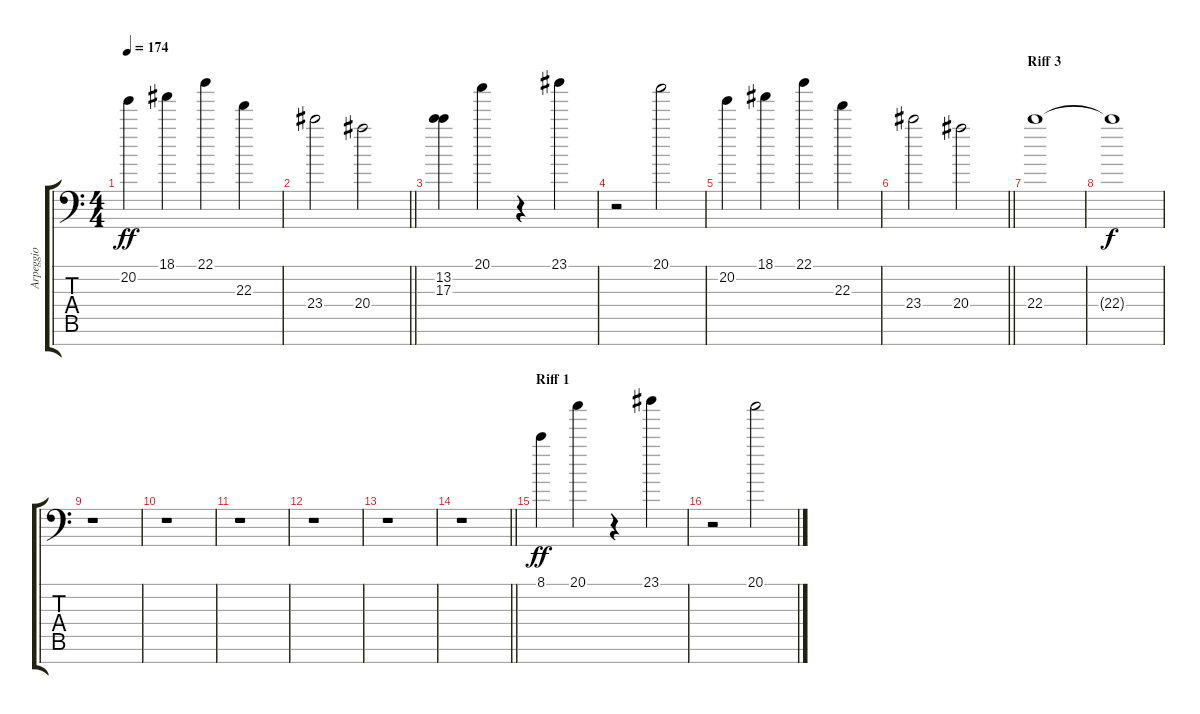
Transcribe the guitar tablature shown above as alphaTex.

\track ("Arpeggio" "Arpeggio") {instrument synthbass1}
\staff {score tabs}
\tuning (E4 B3 G3 D3 A2 E2 C-1) {hide}
\ts (4 4)
\tempo 174
\clef f4
\ks c
20.2.4{dy ff} 18.1.4 22.1.4 22.3.4 |
\barLineRight lightlight
23.4.2 20.4.2 |
(13.2 17.3).4 20.1.4 r.4 23.1.4 |
r.2 20.1.2 |
20.2.4 18.1.4 22.1.4 22.3.4 |
\barLineRight lightlight
23.4.2 20.4.2 |
\section ("" "Riff 3")
22.4.1 |
22.4{t}.1{dy f} |
r.1 |
r.1 |
r.1 |
r.1 |
r.1 |
\barLineRight lightlight
r.1 |
\section ("" "Riff 1")
8.1.4{dy ff} 20.1.4 r.4 23.1.4 |
r.2 20.1.2
